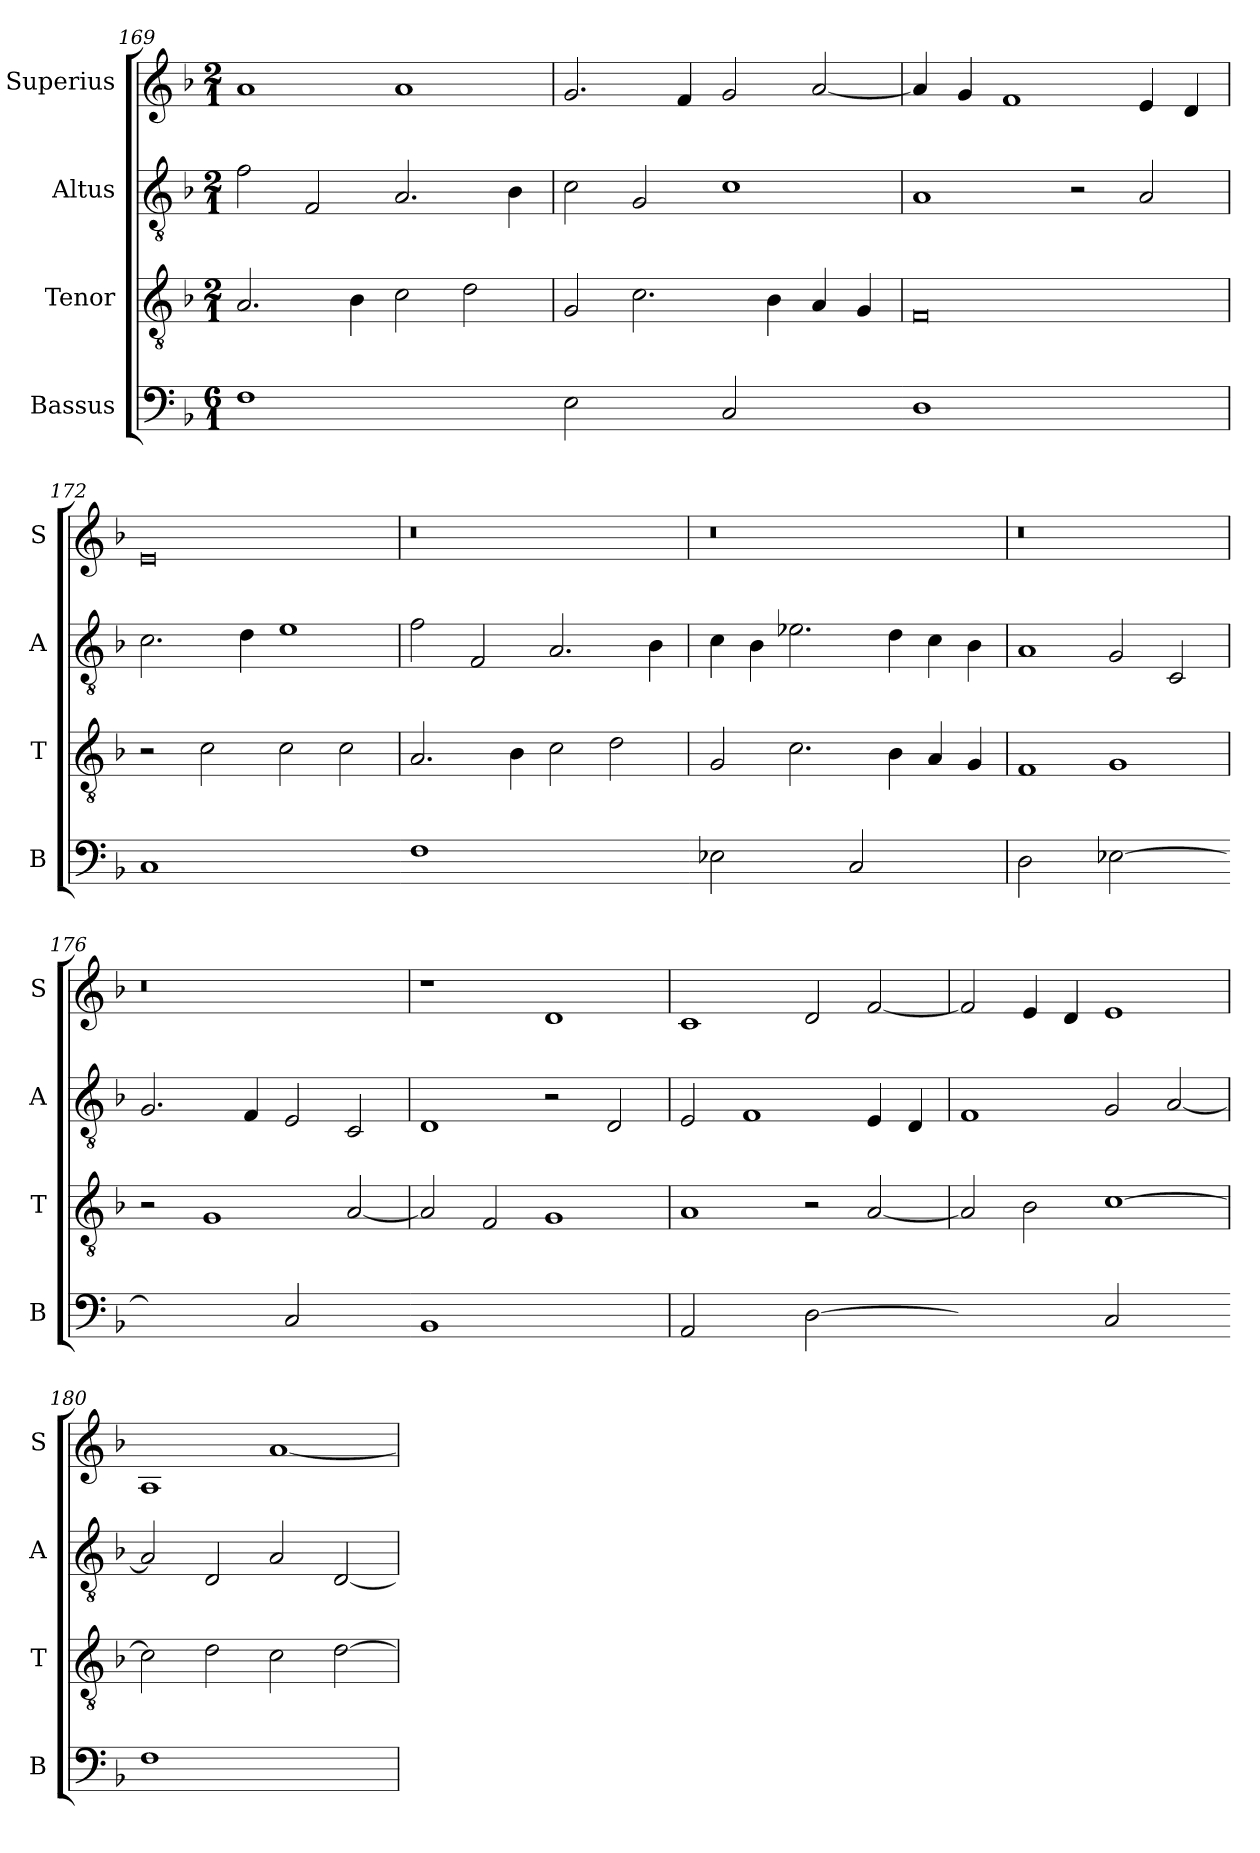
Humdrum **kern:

**kern	**kern	**kern	**kern
*part4	*part3	*part2	*part1
*staff4	*staff3	*staff2	*staff1
*I"Bassus	*I"Tenor	*I"Altus	*I"Superius
*I'B	*I'T	*I'A	*I'S
*clefF4	*clefGv2	*clefGv2	*clefG2
*k[b-]	*k[b-]	*k[b-]	*k[b-]
*M6/1	*M2/1	*M2/1	*M2/1
=169	=169	=169	=169
!LO:N:vis=1	!	!	!
0F	2.A/	2f\	1a
.	.	2F/	.
.	4B-\	.	.
.	2c\	2.A/	1a
.	2d\	.	.
.	.	4B-\	.
=170-	=170	=170	=170
!LO:N:vis=2	!	!	!
1E	2G/	2c\	2.g/
.	2.c\	2G/	.
.	.	.	4f/
!LO:N:vis=2	!	!	!
1C	.	1c	2g/
.	4B-\	.	.
.	4A/	.	[2a/
.	4G/	.	.
=171-	=171	=171	=171
!LO:N:vis=1	!	!	!
0D	0F	1A	4a/]
.	.	.	4g/
.	.	.	1f
.	.	2r	.
.	.	2A/	4e/
.	.	.	4d/
=172	=172	=172	=172
!LO:N:vis=1	!	!	!
0C	2r	2.c\	0e
.	2c\	.	.
.	.	4d\	.
.	2c\	1e	.
.	2c\	.	.
=173-	=173	=173	=173
!LO:N:vis=1	!	!	!
0F	2.A/	2f\	0r
.	.	2F/	.
.	4B-\	.	.
.	2c\	2.A/	.
.	2d\	.	.
.	.	4B-\	.
=174-	=174	=174	=174
!LO:N:vis=2	!	!	!
1E-X	2G/	4c\	0r
.	.	4B-\	.
.	2.c\	2.e-X\	.
!LO:N:vis=2	!	!	!
1C	.	.	.
.	4B-\	4d\	.
.	4A/	4c\	.
.	4G/	4B-\	.
=175	=175	=175	=175
!LO:N:vis=2	!	!	!
1D	1F	1A	0r
!LO:N:vis=2	!	!	!
[1E-X	1G	2G/	.
.	.	2C/	.
=176-	=176	=176	=176
!LO:N:vis=2	!	!	!
1E-yy]	2r	2.G/	0r
.	1G	.	.
.	.	4F/	.
!LO:N:vis=2	!	!	!
1C	.	2E/	.
.	[2A/	2C/	.
=177-	=177	=177	=177
!LO:N:vis=1	!	!	!
0BB-	2A/]	1D	1r
.	2F/	.	.
.	1G	2r	1d
.	.	2D/	.
=178	=178	=178	=178
!LO:N:vis=2	!	!	!
1AA	1A	2E/	1c
.	.	1F	.
!LO:N:vis=2	!	!	!
[1D	2r	.	2d/
.	[2A/	4E/	[2f/
.	.	4D/	.
=179-	=179	=179	=179
!LO:N:vis=2	!	!	!
1Dyy]	2A/]	1F	2f/]
.	2B-\	.	4e/
.	.	.	4d/
!LO:N:vis=2	!	!	!
1C	[1c	2G/	1e
.	.	[2A/	.
=180-	=180	=180	=180
!LO:N:vis=1	!	!	!
0F	2c\]	2A/]	1A
.	2d\	2D/	.
.	2c\	2A/	[1a
.	[2d\	[2D/	.
=	=	=	=
*-	*-	*-	*-
